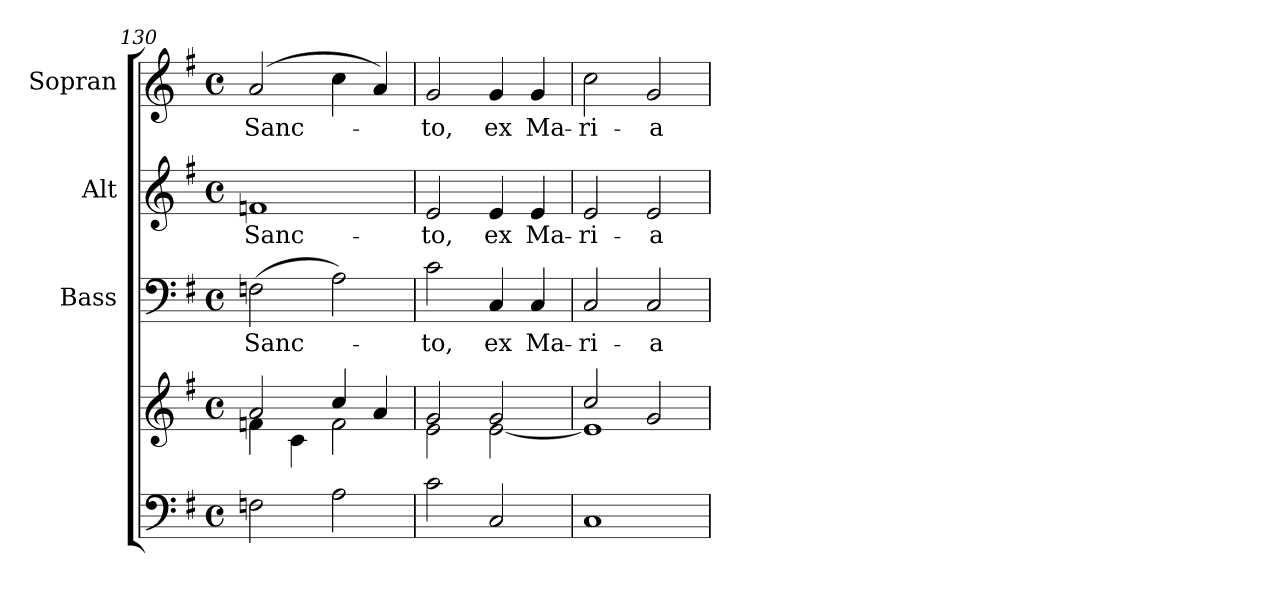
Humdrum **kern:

**kern	**kern	**kern	**text	**kern	**text	**kern	**text
*part4	*part4	*part3	*part3	*part2	*part2	*part1	*part1
*staff5	*staff4	*staff3	*staff3	*staff2	*staff2	*staff1	*staff1
*	*	*I"Bass	*	*I"Alt	*	*I"Sopran	*
*	*	*I'B.	*	*I'A.	*	*I'S.	*
*clefF4	*clefG2	*clefF4	*	*clefG2	*	*clefG2	*
*k[f#]	*k[f#]	*k[f#]	*	*k[f#]	*	*k[f#]	*
*G:	*G:	*G:	*	*G:	*	*G:	*
*M4/4	*M4/4	*M4/4	*	*M4/4	*	*M4/4	*
*met(c)	*met(c)	*met(c)	*	*met(c)	*	*met(c)	*
=130	=130	=130	=130	=130	=130	=130	=130
*	*^	*	*	*	*	*	*
!	!	!	!	!LO:LY:b	!	!LO:LY:b	!	!LO:LY:b
2Fn\	2a/	4fn\	(>2Fn\	Sanc-	1fn	Sanc-	(2a/	Sanc-
.	.	4c\	.	.	.	.	.	.
2A\	4cc/	2f\	2A\)	.	.	.	4cc\	.
.	4a/	.	.	.	.	.	4a/)	.
=131	=131	=131	=131	=131	=131	=131	=131	=131
!	!	!	!	!LO:LY:b	!	!LO:LY:b	!	!LO:LY:b
2c\	2g/	2e\	2c\	-to,	2e/	-to,	2g/	-to,
!	!	!	!	!LO:LY:b	!	!LO:LY:b	!	!LO:LY:b
2C/	2g/	[<2e\	4C/	ex	4e/	ex	4g/	ex
!	!	!	!	!LO:LY:b	!	!LO:LY:b	!	!LO:LY:b
.	.	.	4C/	Ma-	4e/	Ma-	4g/	Ma-
=132	=132	=132	=132	=132	=132	=132	=132	=132
!	!	!	!	!LO:LY:b	!	!LO:LY:b	!	!LO:LY:b
1C	2cc/	1e]	2C/	-ri-	2e/	-ri-	2cc\	-ri-
!	!	!	!	!LO:LY:b	!	!LO:LY:b	!	!LO:LY:b
.	2g/	.	2C/	-a	2e/	-a	2g/	-a
*	*v	*v	*	*	*	*	*	*
=	=	=	=	=	=	=	=
*-	*-	*-	*-	*-	*-	*-	*-
